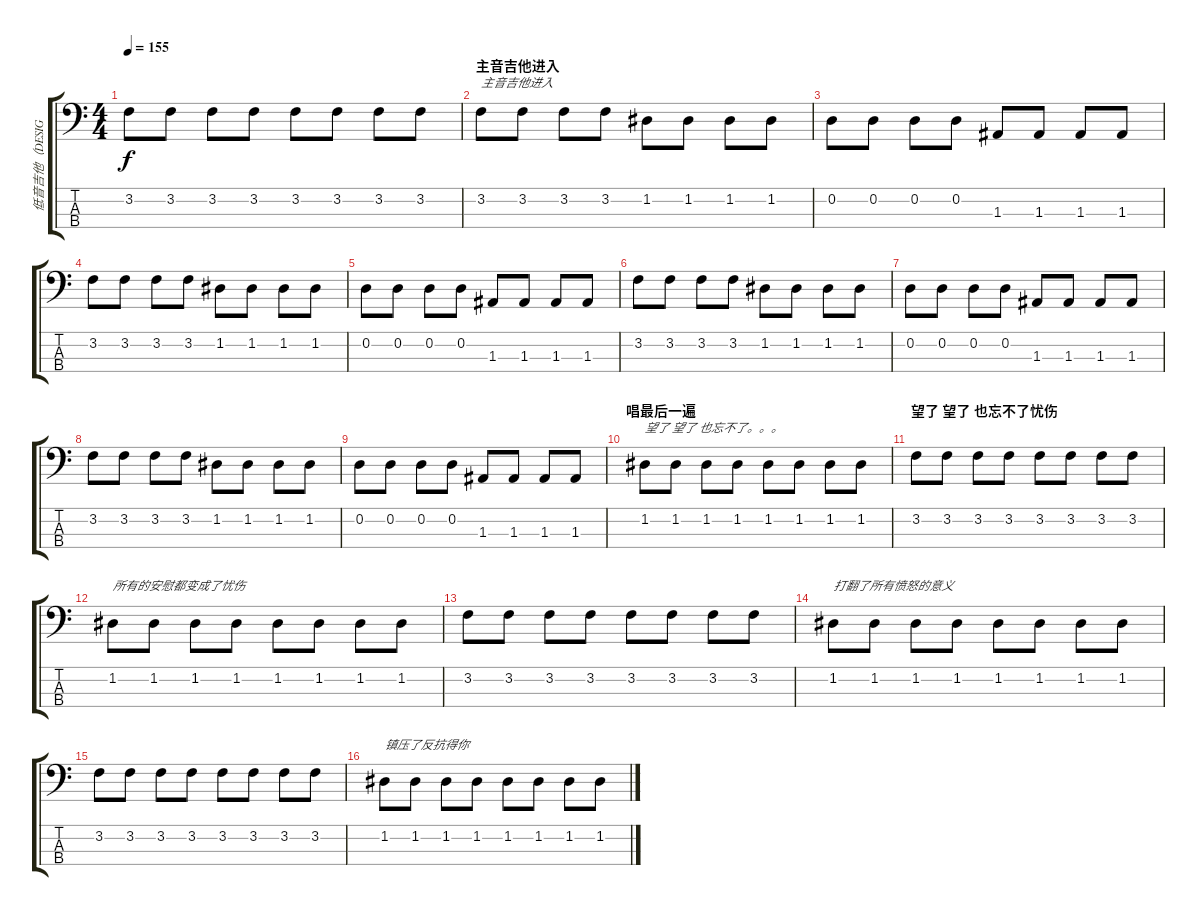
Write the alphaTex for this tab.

\track ("低音吉他（DESIGN CEO）" "低音吉他（DESIG") {instrument electricbassfinger}
\staff {score tabs}
\tuning (G2 D2 A1 E1) {hide}
\ts (4 4)
\tempo 155
\clef f4
\ks c
3.2.8{dy f} 3.2.8 3.2.8 3.2.8 3.2.8 3.2.8 3.2.8 3.2.8 |
\section ("" "主音吉他进入")
3.2.8{txt "主音吉他进入"} 3.2.8 3.2.8 3.2.8 1.2.8 1.2.8 1.2.8 1.2.8 |
0.2.8 0.2.8 0.2.8 0.2.8 1.3.8 1.3.8 1.3.8 1.3.8 |
3.2.8 3.2.8 3.2.8 3.2.8 1.2.8 1.2.8 1.2.8 1.2.8 |
0.2.8 0.2.8 0.2.8 0.2.8 1.3.8 1.3.8 1.3.8 1.3.8 |
3.2.8 3.2.8 3.2.8 3.2.8 1.2.8 1.2.8 1.2.8 1.2.8 |
0.2.8 0.2.8 0.2.8 0.2.8 1.3.8 1.3.8 1.3.8 1.3.8 |
3.2.8 3.2.8 3.2.8 3.2.8 1.2.8 1.2.8 1.2.8 1.2.8 |
0.2.8 0.2.8 0.2.8 0.2.8 1.3.8 1.3.8 1.3.8 1.3.8 |
\section ("" "唱最后一遍")
1.2.8{txt "望了 望了 也忘不了。。。"} 1.2.8 1.2.8 1.2.8 1.2.8 1.2.8 1.2.8 1.2.8 |
\section ("" "望了 望了 也忘不了忧伤")
3.2.8 3.2.8 3.2.8 3.2.8 3.2.8 3.2.8 3.2.8 3.2.8 |
1.2.8{txt "所有的安慰都变成了忧伤"} 1.2.8 1.2.8 1.2.8 1.2.8 1.2.8 1.2.8 1.2.8 |
3.2.8 3.2.8 3.2.8 3.2.8 3.2.8 3.2.8 3.2.8 3.2.8 |
1.2.8{txt "打翻了所有愤怒的意义"} 1.2.8 1.2.8 1.2.8 1.2.8 1.2.8 1.2.8 1.2.8 |
3.2.8 3.2.8 3.2.8 3.2.8 3.2.8 3.2.8 3.2.8 3.2.8 |
1.2.8{txt "镇压了反抗得你"} 1.2.8 1.2.8 1.2.8 1.2.8 1.2.8 1.2.8 1.2.8
